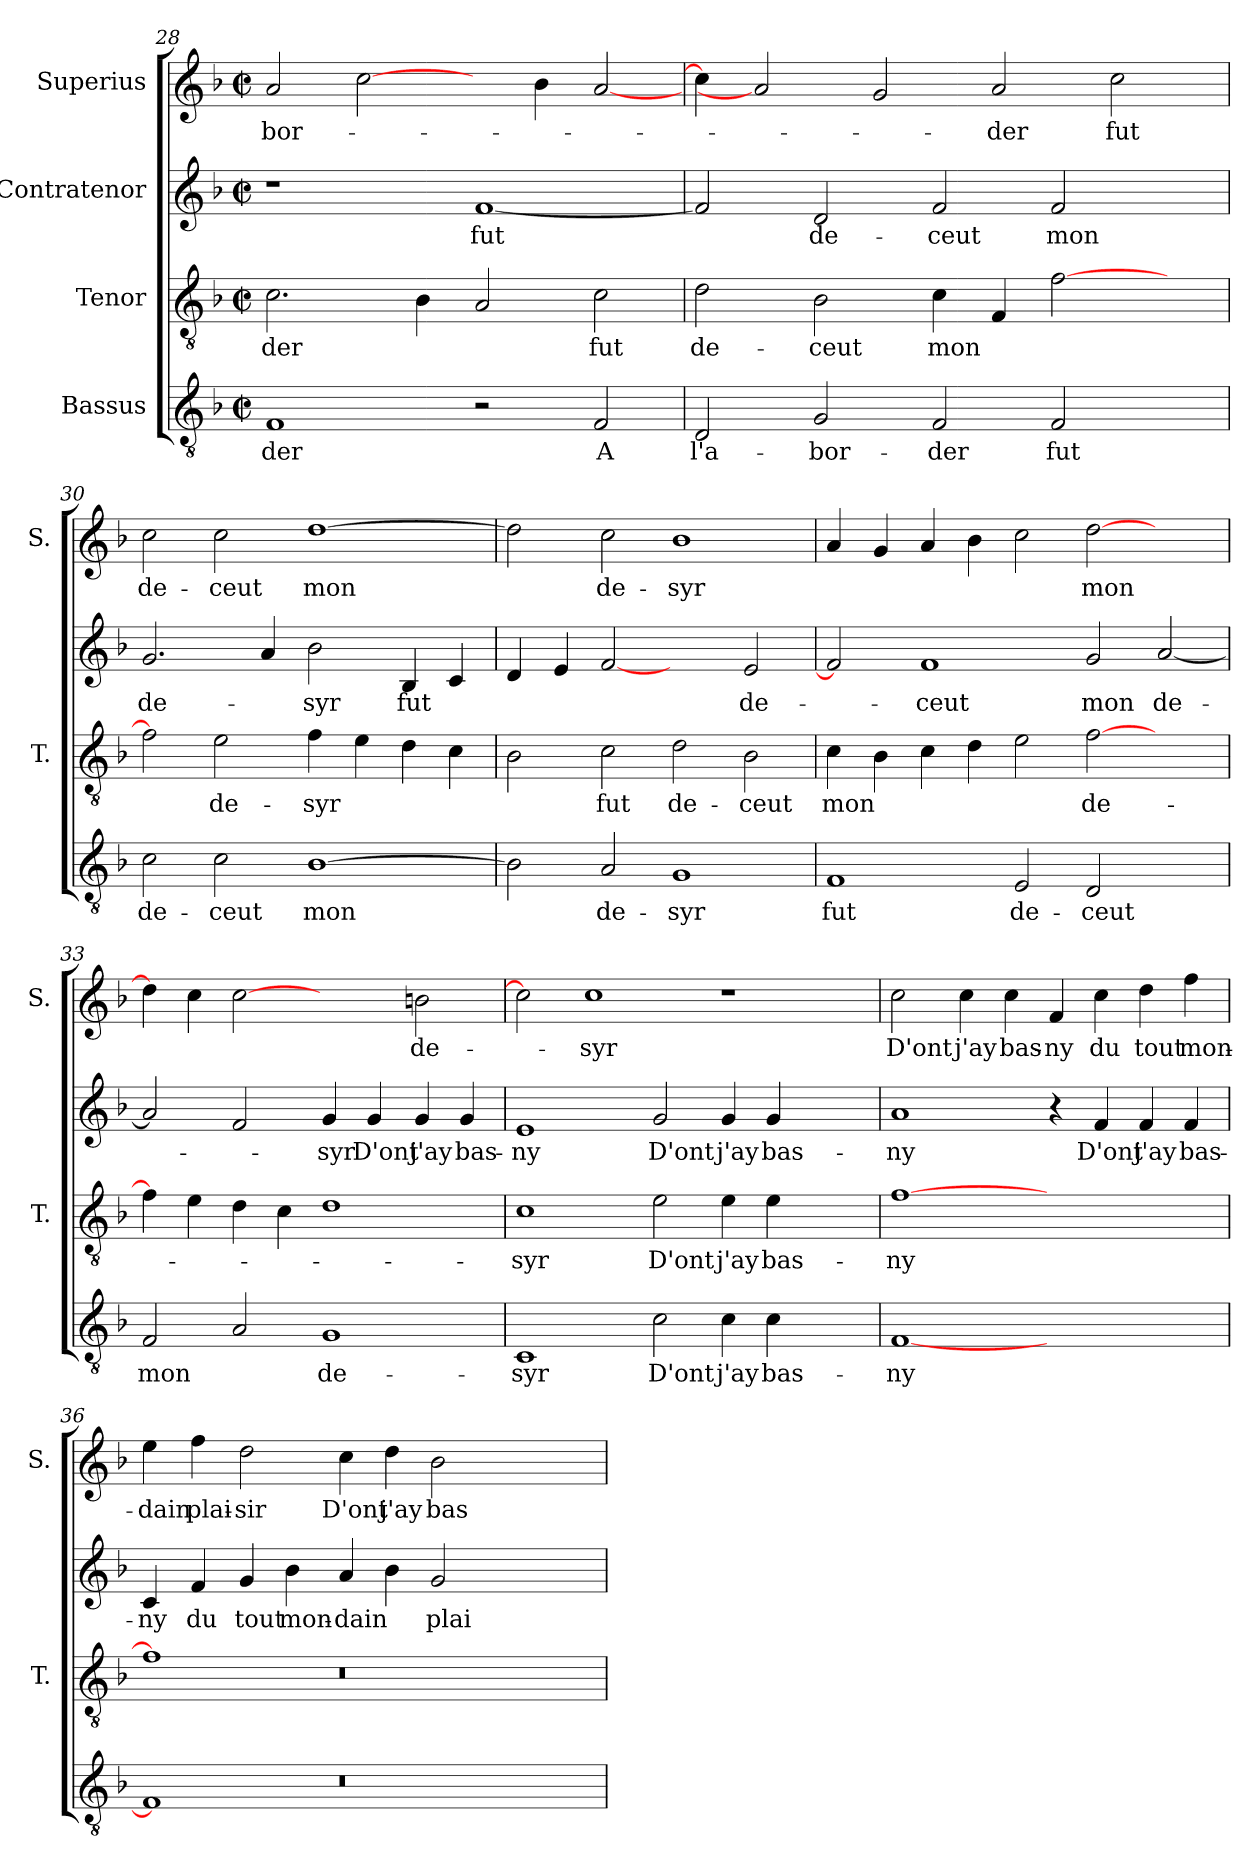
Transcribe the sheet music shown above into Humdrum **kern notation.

**kern	**text	**kern	**text	**kern	**text	**kern	**text
*part4	*part4	*part3	*part3	*part2	*part2	*part1	*part1
*staff4	*staff4	*staff3	*staff3	*staff2	*staff2	*staff1	*staff1
*I"Bassus	*	*I"Tenor	*	*I"Contratenor	*	*I"Superius	*
*	*	*I'T.	*	*	*	*I'S.	*
*clefGv2	*	*clefGv2	*	*clefG2	*	*clefG2	*
*k[b-]	*	*k[b-]	*	*k[b-]	*	*k[b-]	*
*F:	*	*F:	*	*F:	*	*F:	*
*M2/2	*	*M2/2	*	*M2/2	*	*M2/2	*
*met(c|)	*	*met(c|)	*	*met(c|)	*	*met(c|)	*
=28	=28	=28	=28	=28	=28	=28	=28
1F/	-der	2.c\	-der	1r	.	2a/	-bor-
.	.	.	.	.	.	[2cc\	.
.	.	4B-\	.	.	.	.	.
2r	.	2A/	.	[1f/	fut	4ryy	.
.	.	.	.	.	.	4b-\	.
2F/	A	2c\	fut	.	.	[2a/	.
=29	=29	=29	=29	=29	=29	=29	=29
2D/	l'a-	2d\	de-	2f/]	.	4cc\]	.
.	.	.	.	.	.	2a/]	.
2G/	-bor-	2B-\	-ceut	2d/	de-	.	.
.	.	.	.	.	.	2g/	.
2F/	-der	4c\	mon	2f/	-ceut	.	.
.	.	4F/	.	.	.	2a/	-der
2F/	fut	[2f\	.	2f/	mon	.	.
.	.	.	.	.	.	2cc\	fut
4ryy	.	4ryy	.	4ryy	.	.	.
=30	=30	=30	=30	=30	=30	=30	=30
2c\	de-	2f\]	.	2.g/	de-	2cc\	de-
2c\	-ceut	2e\	de-	.	.	2cc\	-ceut
.	.	.	.	4a/	.	.	.
[1B-\	mon	4f\	-syr	2b-\	-syr	[1dd\	mon
.	.	4e\	.	.	.	.	.
.	.	4d\	.	4B-/	fut	.	.
.	.	4c\	.	4c/	.	.	.
!!LO:LB:g=z
=31	=31	=31	=31	=31	=31	=31	=31
2B-\]	.	2B-\	.	4d/	.	2dd\]	.
.	.	.	.	4e/	.	.	.
2A/	de-	2c\	fut	[2f/	.	2cc\	de-
1G/	-syr	2d\	de-	2ryy	.	1b-\	-syr
.	.	2B-\	-ceut	2e/	de-	.	.
=32	=32	=32	=32	=32	=32	=32	=32
1F/	fut	4c\	mon	2f/]	.	4a/	.
.	.	4B-\	.	.	.	4g/	.
.	.	4c\	.	1f/	-ceut	4a/	.
.	.	4d\	.	.	.	4b-\	.
2E/	de-	2e\	.	.	.	2cc\	.
2D/	-ceut	[2f\	de-	2g/	mon	[2dd\	mon
2ryy	.	2ryy	.	[2a/	de-	2ryy	.
=33	=33	=33	=33	=33	=33	=33	=33
2F/	mon	4f\]	.	2a/]	.	4dd\]	.
.	.	4e\	.	.	.	4cc\	.
2A/	.	4d\	.	2f/	.	[2cc\	.
.	.	4c\	.	.	.	.	.
1G/	de-	1d\	.	4g/	-syr	2ryy	.
.	.	.	.	4g/	D'ont	.	.
.	.	.	.	4g/	j'ay	2bn\	de-
.	.	.	.	4g/	bas-	.	.
=34	=34	=34	=34	=34	=34	=34	=34
1C/	-syr	1c\	-syr	1e/	-ny	2cc\]	.
.	.	.	.	.	.	1cc\	-syr
2c\	D'ont	2e\	D'ont	2g/	D'ont	.	.
4c\	j'ay	4e\	j'ay	4g/	j'ay	1r	.
4c\	bas-	4e\	bas-	4g/	bas-	.	.
2ryy	.	2ryy	.	2ryy	.	.	.
!!LO:LB:g=z
=35	=35	=35	=35	=35	=35	=35	=35
[1F/	-ny	[1f\	-ny	1a/	-ny	2cc\	D'ont
.	.	.	.	.	.	4cc\	j'ay
.	.	.	.	.	.	4cc\	bas-
1ryy	.	1ryy	.	4r	.	4f/	-ny
.	.	.	.	4f/	D'ont	4cc\	du
.	.	.	.	4f/	j'ay	4dd\	tout
.	.	.	.	4f/	bas-	4ff\	mon-
=36	=36	=36	=36	=36	=36	=36	=36
1F/]	.	1f\]	.	4c/	-ny	4ee\	-dain
.	.	.	.	4f/	du	4ff\	plai-
.	.	.	.	4g/	tout	2dd\	-sir
.	.	.	.	4b-\	mon-	.	.
!LO:N:vis=0	!	!LO:N:vis=0	!	!	!	!	!
1r	.	1r	.	4a/	-dain	4cc\	D'ont
.	.	.	.	4b-\	.	4dd\	j'ay
.	.	.	.	2g/	plai-	2b-\	bas-
1ryy	.	1ryy	.	1ryy	.	1ryy	.
=	=	=	=	=	=	=	=
*-	*-	*-	*-	*-	*-	*-	*-
